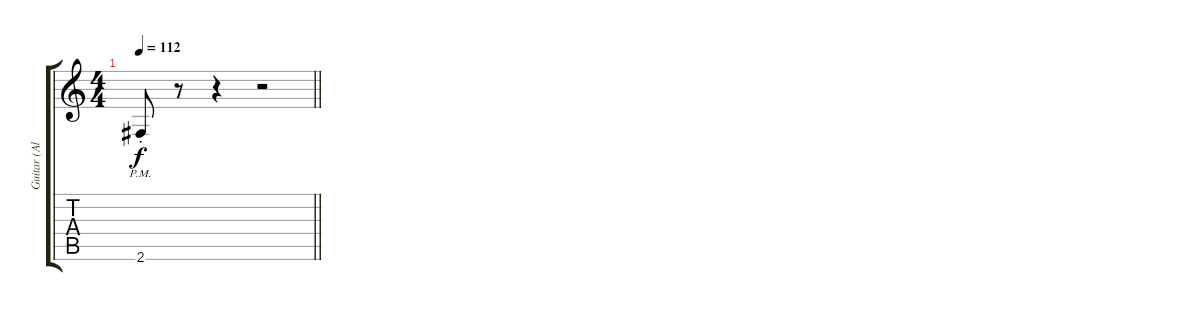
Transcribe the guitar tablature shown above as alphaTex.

\track ("Guitar (Alex)" "Guitar (Al") {instrument electricguitarclean}
\staff {score tabs}
\tuning (E4 B3 G3 D3 A2 E2) {hide}
\ts (4 4)
\tempo 112
\clef g2
\barLineRight lightlight
\ks c
2.6{pm st}.8{dy f} r.8 r.4 r.2
